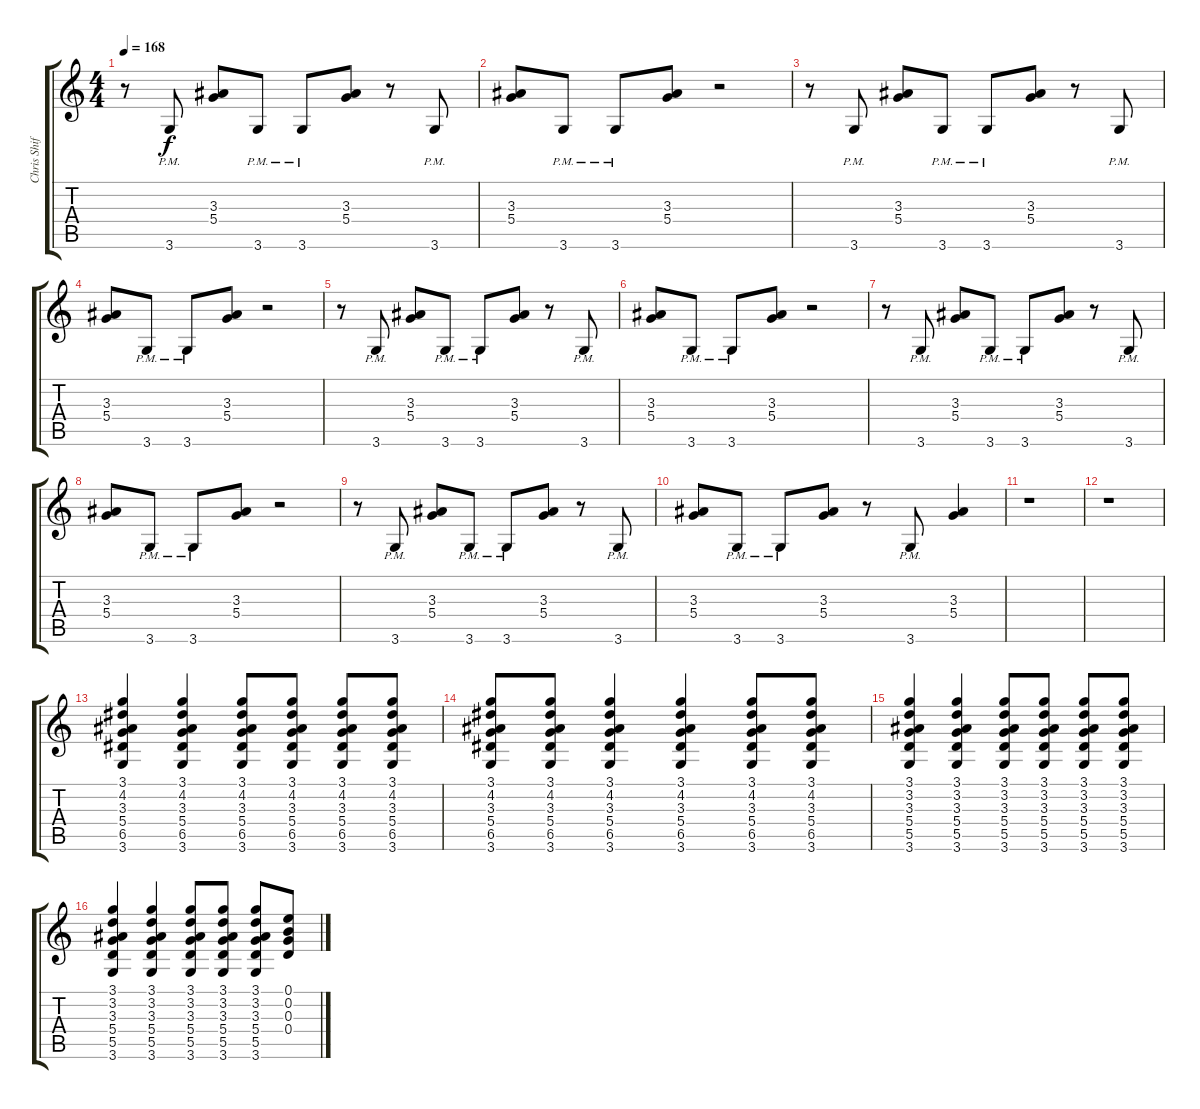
\track ("Chris Shiflett" "Chris Shif") {instrument distortionguitar}
\staff {score tabs}
\tuning (E4 B3 G3 D3 A2 E2) {hide}
\ts (4 4)
\tempo 168
\clef g2
\ks c
r.8{dy f} 3.6{pm}.8 (3.3 5.4).8 3.6{pm}.8 3.6{pm}.8 (3.3 5.4).8 r.8 3.6{pm}.8 |
(3.3 5.4).8 3.6{pm}.8 3.6{pm}.8 (3.3 5.4).8 r.2 |
r.8 3.6{pm}.8 (3.3 5.4).8 3.6{pm}.8 3.6{pm}.8 (3.3 5.4).8 r.8 3.6{pm}.8 |
(3.3 5.4).8 3.6{pm}.8 3.6{pm}.8 (3.3 5.4).8 r.2 |
r.8 3.6{pm}.8 (3.3 5.4).8 3.6{pm}.8 3.6{pm}.8 (3.3 5.4).8 r.8 3.6{pm}.8 |
(3.3 5.4).8 3.6{pm}.8 3.6{pm}.8 (3.3 5.4).8 r.2 |
r.8 3.6{pm}.8 (3.3 5.4).8 3.6{pm}.8 3.6{pm}.8 (3.3 5.4).8 r.8 3.6{pm}.8 |
(3.3 5.4).8 3.6{pm}.8 3.6{pm}.8 (3.3 5.4).8 r.2 |
r.8 3.6{pm}.8 (3.3 5.4).8 3.6{pm}.8 3.6{pm}.8 (3.3 5.4).8 r.8 3.6{pm}.8 |
(3.3 5.4).8 3.6{pm}.8 3.6{pm}.8 (3.3 5.4).8 r.8 3.6{pm}.8 (3.3 5.4).4 |
r.1 |
r.1 |
(3.1 4.2 3.3 5.4 6.5 3.6).4 (3.1 4.2 3.3 5.4 6.5 3.6).4 (3.1 4.2 3.3 5.4 6.5 3.6).8 (3.1 4.2 3.3 5.4 6.5 3.6).8 (3.1 4.2 3.3 5.4 6.5 3.6).8 (3.1 4.2 3.3 5.4 6.5 3.6).8 |
(3.1 4.2 3.3 5.4 6.5 3.6).8 (3.1 4.2 3.3 5.4 6.5 3.6).8 (3.1 4.2 3.3 5.4 6.5 3.6).4 (3.1 4.2 3.3 5.4 6.5 3.6).4 (3.1 4.2 3.3 5.4 6.5 3.6).8 (3.1 4.2 3.3 5.4 6.5 3.6).8 |
(3.1 3.2 3.3 5.4 5.5 3.6).4 (3.1 3.2 3.3 5.4 5.5 3.6).4 (3.1 3.2 3.3 5.4 5.5 3.6).8 (3.1 3.2 3.3 5.4 5.5 3.6).8 (3.1 3.2 3.3 5.4 5.5 3.6).8 (3.1 3.2 3.3 5.4 5.5 3.6).8 |
(3.1 3.2 3.3 5.4 5.5 3.6).4 (3.1 3.2 3.3 5.4 5.5 3.6).4 (3.1 3.2 3.3 5.4 5.5 3.6).8 (3.1 3.2 3.3 5.4 5.5 3.6).8 (3.1 3.2 3.3 5.4 5.5 3.6).8 (0.1 0.2 0.3 0.4).8
